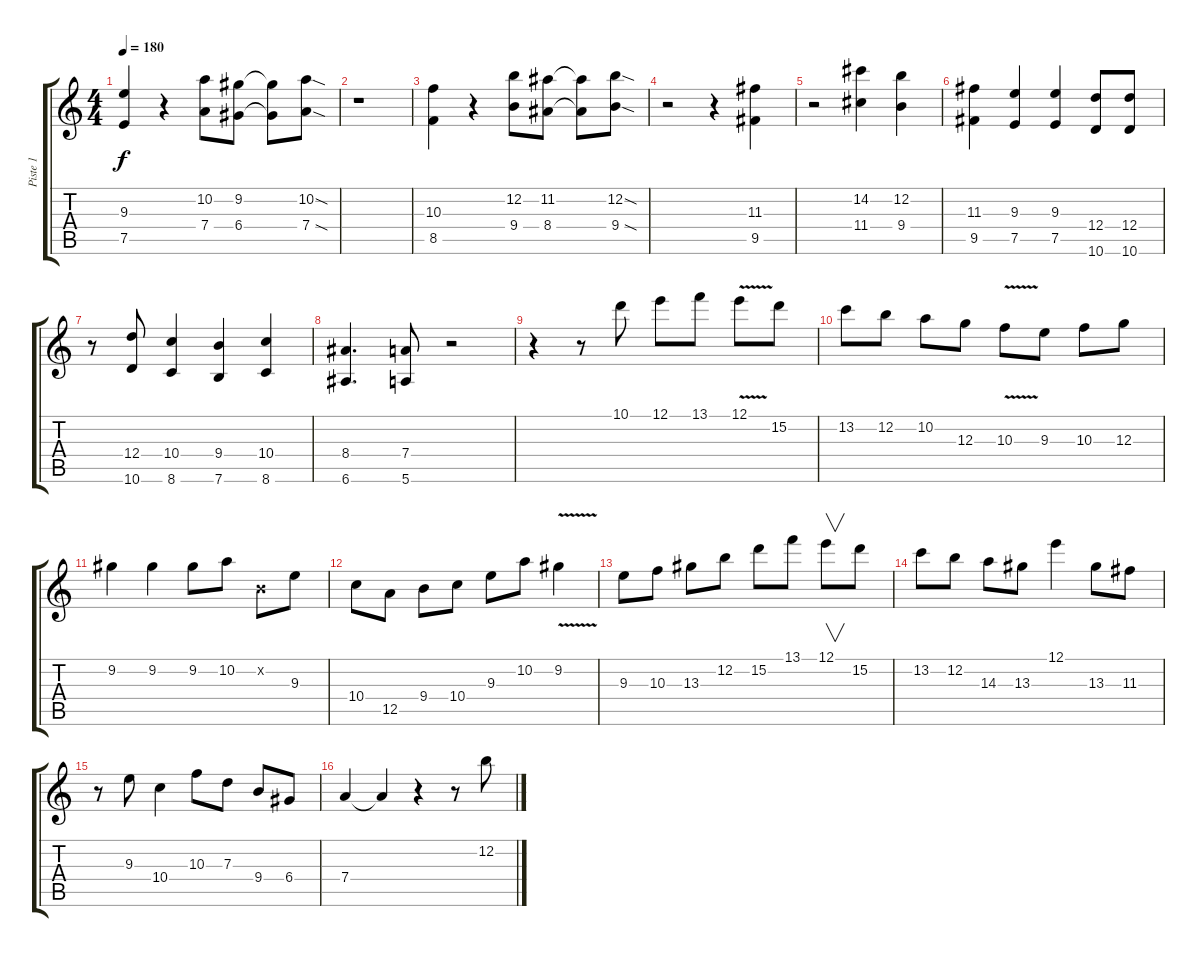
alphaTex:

\track ("Piste 1" "Piste 1") {instrument acousticguitarsteel}
\staff {score tabs}
\tuning (E4 B3 G3 D3 A2 E2) {hide}
\ts (4 4)
\tempo 180
\clef g2
\ks aminor
(9.3 7.5).4{dy f} r.4 (10.2 7.4).8 (9.2 6.4).8 (9.2{t} 6.4{t}).8 (10.2{sod} 7.4{sod}).8 |
r.1 |
(10.3 8.5).4 r.4 (12.2 9.4).8 (11.2 8.4).8 (11.2{t} 8.4{t}).8 (12.2{sod} 9.4{sod}).8 |
r.2 r.4 (11.3 9.5).4 |
r.2 (14.2 11.4).4 (12.2 9.4).4 |
(11.3 9.5).4 (9.3 7.5).4 (9.3 7.5).4 (12.4 10.6).8 (12.4 10.6).8 |
r.8 (12.4 10.6).8 (10.4 8.6).4 (9.4 7.6).4 (10.4 8.6).4 |
(8.4 6.6).4{d} (7.4 5.6).8 r.2 |
r.4 r.8 10.1.8 12.1.8 13.1.8 12.1{v}.8 15.2.8 |
13.2.8 12.2.8 10.2.8 12.3.8 10.3{v}.8 9.3.8 10.3.8 12.3.8 |
9.2.4 9.2.4 9.2.8 10.2.8 0.2{x}.8 9.3.8 |
10.4.8 12.5.8 9.4.8 10.4.8 9.3.8 10.2.8 9.2{v}.4 |
9.3.8 10.3.8 13.3.8 12.2.8 15.2.8 13.1.8 12.1.8{v} 15.2.8 |
13.2.8 12.2.8 14.3.8 13.3.8 12.1.4 13.3.8 11.3.8 |
r.8 9.3.8 10.4.4 10.3.8 7.3.8 9.4.8 6.4.8 |
7.4.4 7.4{t}.4 r.4 r.8 12.2.8
